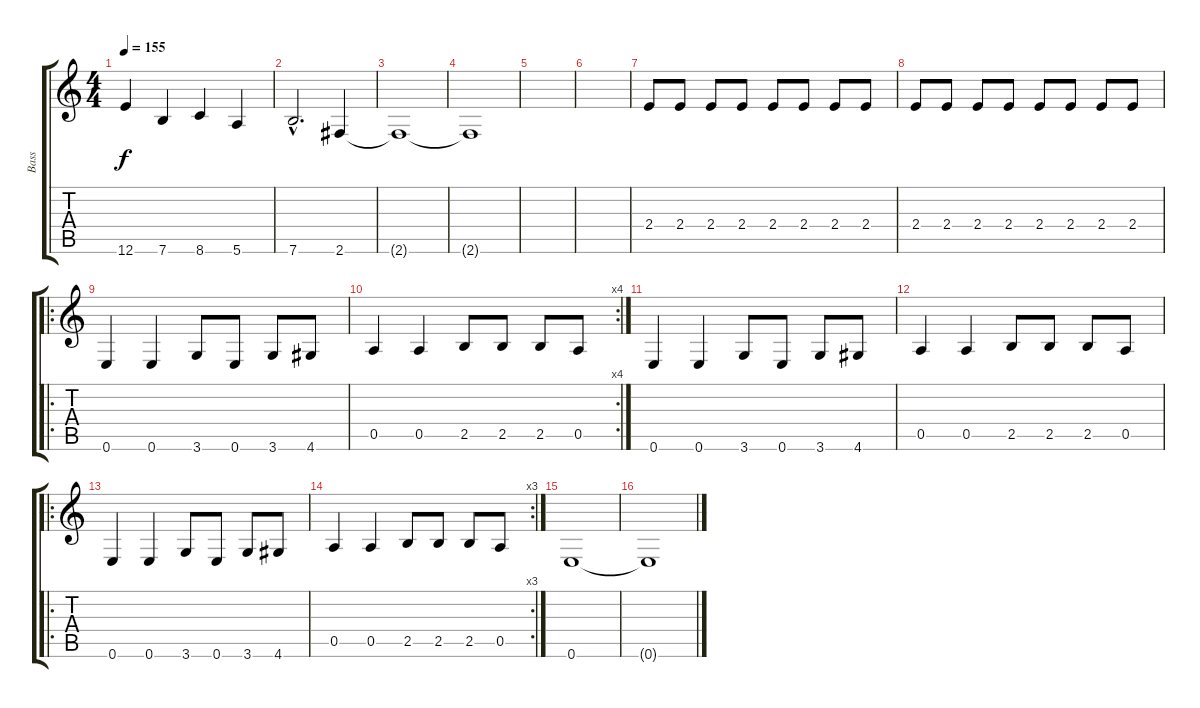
\track ("Bass" "Bass") {instrument electricbassfinger}
\staff {score tabs}
\tuning (E4 B3 G3 D3 A2 E2) {hide}
\ts (4 4)
\tempo 155
\clef g2
\ks c
12.6.4{dy f instrument electricbassfinger} 7.6.4 8.6.4 5.6.4 |
7.6{hac}.2{d} 2.6.4 |
2.6{t}.1 |
2.6{t}.1 |
|
|
2.4.8 2.4.8 2.4.8 2.4.8 2.4.8 2.4.8 2.4.8 2.4.8 |
2.4.8 2.4.8 2.4.8 2.4.8 2.4.8 2.4.8 2.4.8 2.4.8 |
\ro
0.6.4 0.6.4 3.6.8 0.6.8 3.6.8 4.6.8 |
\rc 4
0.5.4 0.5.4 2.5.8 2.5.8 2.5.8 0.5.8 |
0.6.4 0.6.4 3.6.8 0.6.8 3.6.8 4.6.8 |
0.5.4 0.5.4 2.5.8 2.5.8 2.5.8 0.5.8 |
\ro
0.6.4 0.6.4 3.6.8 0.6.8 3.6.8 4.6.8 |
\rc 3
0.5.4 0.5.4 2.5.8 2.5.8 2.5.8 0.5.8 |
0.6.1 |
0.6{t}.1
